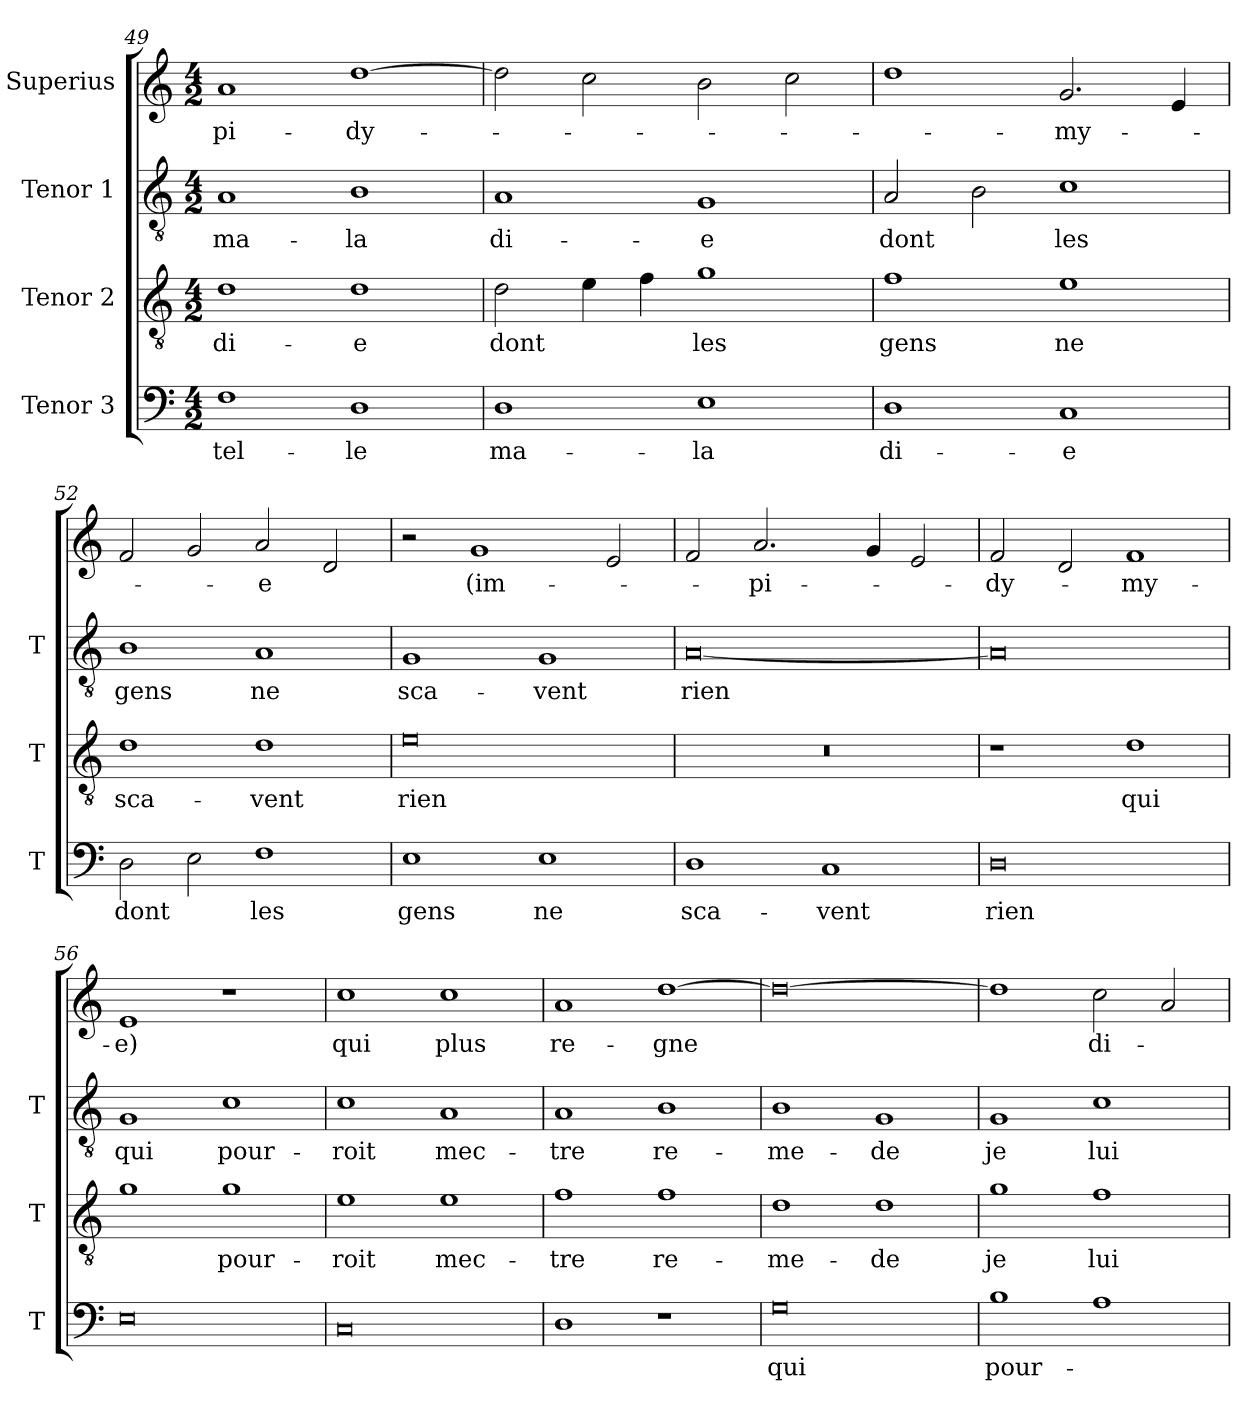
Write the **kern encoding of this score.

**kern	**text	**kern	**text	**kern	**text	**kern	**text
*part4	*part4	*part3	*part3	*part2	*part2	*part1	*part1
*staff4	*staff4	*staff3	*staff3	*staff2	*staff2	*staff1	*staff1
*I"Tenor 3	*	*I"Tenor 2	*	*I"Tenor 1	*	*I"Superius	*
*I'T	*	*I'T	*	*I'T	*	*	*
*clefF4	*	*clefGv2	*	*clefGv2	*	*clefG2	*
*M4/2	*	*M4/2	*	*M4/2	*	*M4/2	*
=49	=49	=49	=49	=49	=49	=49	=49
1F	tel-	1d	di-	1A	ma-	1a	-pi-
1D	-le	1d	-e	1B	-la	[1dd	-dy-
=50	=50	=50	=50	=50	=50	=50	=50
1D	ma-	2d	-dont	1A	di-	2dd]	.
.	.	4e	.	.	.	2cc	.
.	.	4f	.	.	.	.	.
1E	-la	1g	-les	1G	-e	2b	.
.	.	.	.	.	.	2cc	.
=51	=51	=51	=51	=51	=51	=51	=51
1D	di-	1f	-gens	2A	-dont	1dd	.
.	.	.	.	2B	.	.	.
1C	-e	1e	-ne	1c	-les	2.g	-my-
.	.	.	.	.	.	4e	.
=52	=52	=52	=52	=52	=52	=52	=52
2D	-dont	1d	sca-	1B	-gens	2f	.
2E	.	.	.	.	.	2g	.
1F	-les	1d	-vent	1A	-ne	2a	-e
.	.	.	.	.	.	2d	.
=53	=53	=53	=53	=53	=53	=53	=53
1E	-gens	0e	-rien	1G	sca-	2r	.
.	.	.	.	.	.	1g	(im-
1E	-ne	.	.	1G	-vent	.	.
.	.	.	.	.	.	2e	.
=54	=54	=54	=54	=54	=54	=54	=54
1D	sca-	0r	.	[0A	-rien	2f	.
.	.	.	.	.	.	2.a	-pi-
1C	-vent	.	.	.	.	.	.
.	.	.	.	.	.	4g	.
.	.	.	.	.	.	2e	.
=55	=55	=55	=55	=55	=55	=55	=55
0D	-rien	1r	.	0A]	.	2f	-dy-
.	.	.	.	.	.	2d	.
.	.	1d	-qui	.	.	1f	-my-
=56	=56	=56	=56	=56	=56	=56	=56
0E	.	1g	.	1G	-qui	1e	-e)
.	.	1g	pour-	1c	pour-	1r	.
=57	=57	=57	=57	=57	=57	=57	=57
0C	.	1e	-roit	1c	-roit	1cc	-qui
.	.	1e	mec-	1A	mec-	1cc	-plus
=58	=58	=58	=58	=58	=58	=58	=58
1D	.	1f	-tre	1A	-tre	1a	re-
1r	.	1f	re-	1B	re-	[1dd	-gne
=59	=59	=59	=59	=59	=59	=59	=59
0G	-qui	1d	-me-	1B	-me-	0dd_	.
.	.	1d	-de	1G	-de	.	.
=60	=60	=60	=60	=60	=60	=60	=60
1B	pour-	1g	-je	1G	-je	1dd]	.
1A	.	1f	-lui	1c	-lui	2cc	di-
.	.	.	.	.	.	2a	.
=	=	=	=	=	=	=	=
*-	*-	*-	*-	*-	*-	*-	*-
